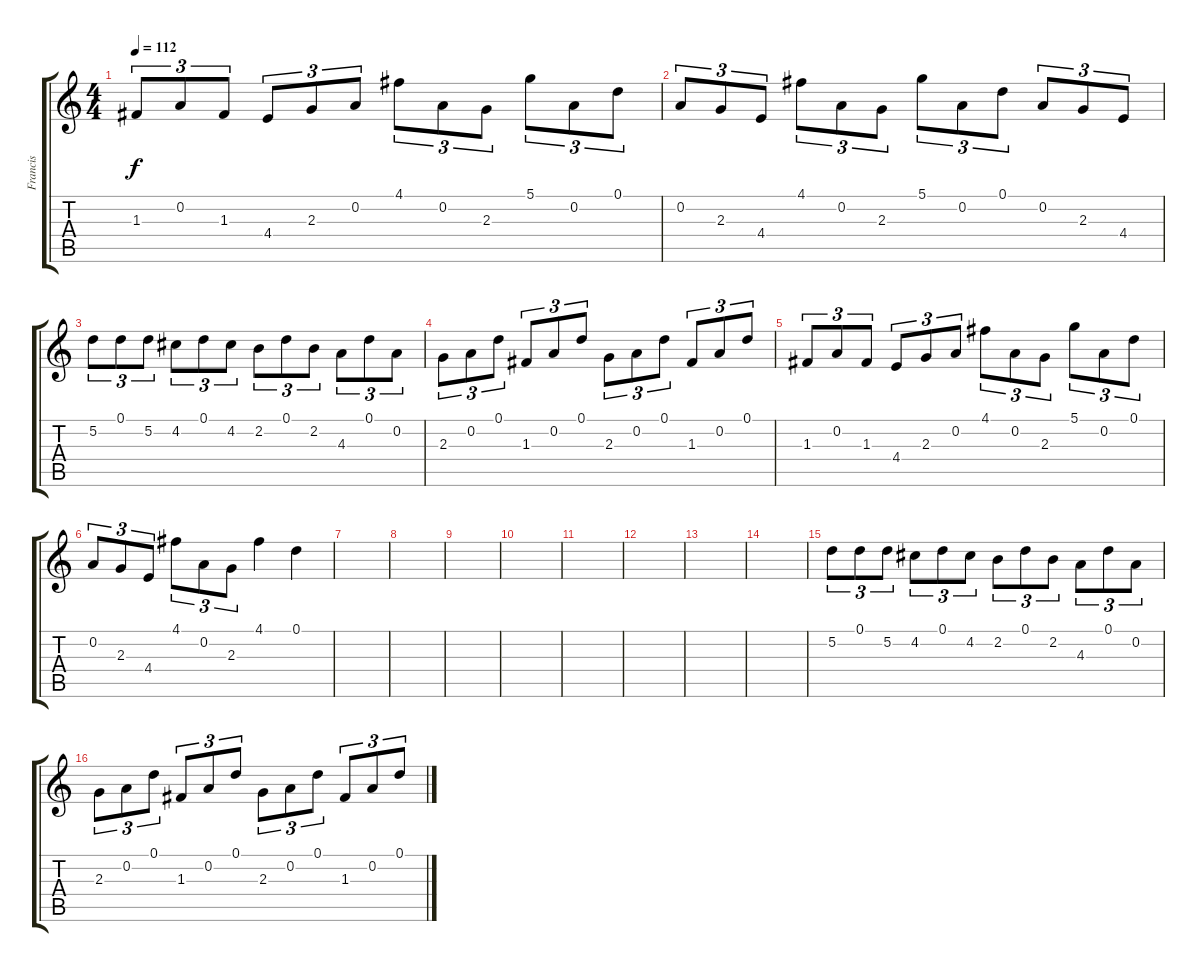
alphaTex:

\track ("Francis" "Francis") {instrument acousticguitarsteel}
\staff {score tabs}
\tuning (D4 A3 F3 C3 G2 D2) {hide}
\ts (4 4)
\tempo 112
\clef g2
\ks c
1.3.8{tu (3 2) dy f} 0.2.8{tu (3 2)} 1.3.8{tu (3 2)} 4.4.8{tu (3 2)} 2.3.8{tu (3 2)} 0.2.8{tu (3 2)} 4.1.8{tu (3 2)} 0.2.8{tu (3 2)} 2.3.8{tu (3 2)} 5.1.8{tu (3 2)} 0.2.8{tu (3 2)} 0.1.8{tu (3 2)} |
0.2.8{tu (3 2)} 2.3.8{tu (3 2)} 4.4.8{tu (3 2)} 4.1.8{tu (3 2)} 0.2.8{tu (3 2)} 2.3.8{tu (3 2)} 5.1.8{tu (3 2)} 0.2.8{tu (3 2)} 0.1.8{tu (3 2)} 0.2.8{tu (3 2)} 2.3.8{tu (3 2)} 4.4.8{tu (3 2)} |
5.2.8{tu (3 2)} 0.1.8{tu (3 2)} 5.2.8{tu (3 2)} 4.2.8{tu (3 2)} 0.1.8{tu (3 2)} 4.2.8{tu (3 2)} 2.2.8{tu (3 2)} 0.1.8{tu (3 2)} 2.2.8{tu (3 2)} 4.3.8{tu (3 2)} 0.1.8{tu (3 2)} 0.2.8{tu (3 2)} |
2.3.8{tu (3 2)} 0.2.8{tu (3 2)} 0.1.8{tu (3 2)} 1.3.8{tu (3 2)} 0.2.8{tu (3 2)} 0.1.8{tu (3 2)} 2.3.8{tu (3 2)} 0.2.8{tu (3 2)} 0.1.8{tu (3 2)} 1.3.8{tu (3 2)} 0.2.8{tu (3 2)} 0.1.8{tu (3 2)} |
1.3.8{tu (3 2)} 0.2.8{tu (3 2)} 1.3.8{tu (3 2)} 4.4.8{tu (3 2)} 2.3.8{tu (3 2)} 0.2.8{tu (3 2)} 4.1.8{tu (3 2)} 0.2.8{tu (3 2)} 2.3.8{tu (3 2)} 5.1.8{tu (3 2)} 0.2.8{tu (3 2)} 0.1.8{tu (3 2)} |
0.2.8{tu (3 2)} 2.3.8{tu (3 2)} 4.4.8{tu (3 2)} 4.1.8{tu (3 2)} 0.2.8{tu (3 2)} 2.3.8{tu (3 2)} 4.1.4 0.1.4 |
|
|
|
|
|
|
|
|
5.2.8{tu (3 2)} 0.1.8{tu (3 2)} 5.2.8{tu (3 2)} 4.2.8{tu (3 2)} 0.1.8{tu (3 2)} 4.2.8{tu (3 2)} 2.2.8{tu (3 2)} 0.1.8{tu (3 2)} 2.2.8{tu (3 2)} 4.3.8{tu (3 2)} 0.1.8{tu (3 2)} 0.2.8{tu (3 2)} |
2.3.8{tu (3 2)} 0.2.8{tu (3 2)} 0.1.8{tu (3 2)} 1.3.8{tu (3 2)} 0.2.8{tu (3 2)} 0.1.8{tu (3 2)} 2.3.8{tu (3 2)} 0.2.8{tu (3 2)} 0.1.8{tu (3 2)} 1.3.8{tu (3 2)} 0.2.8{tu (3 2)} 0.1.8{tu (3 2)}
